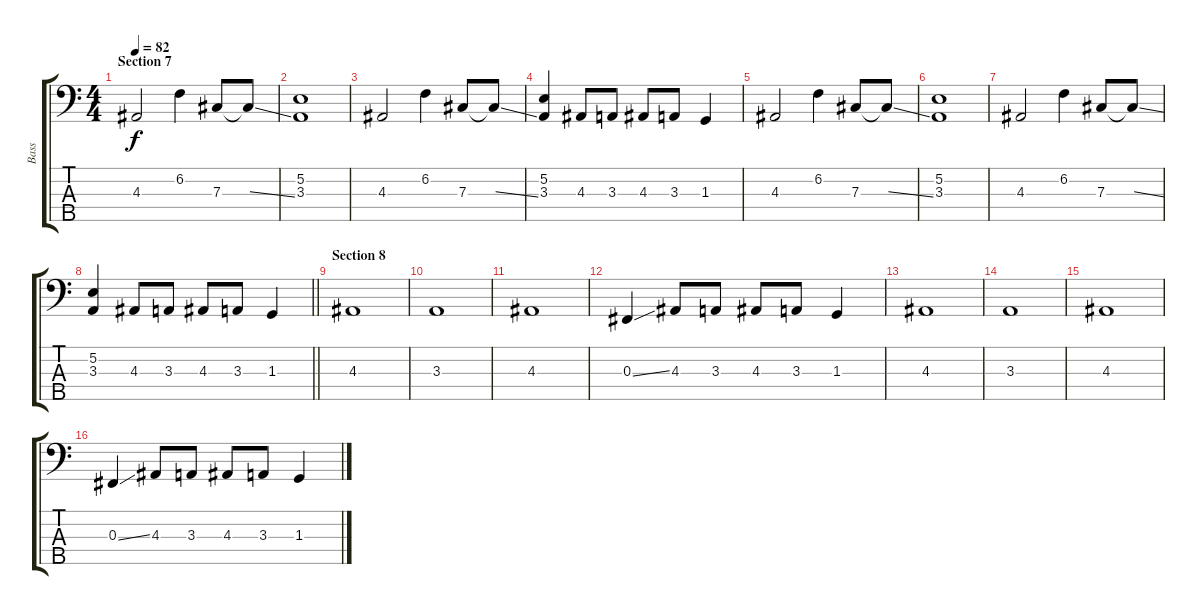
\track ("Bass" "Bass") {instrument electricbasspick}
\staff {score tabs}
\tuning (E2 B1 Gb1 Db1 Ab0) {hide}
\ts (4 4)
\section ("" "Section 7")
\tempo 82
\clef f4
\ks c
4.3.2{dy f} 6.2.4 7.3.8 7.3{ss t}.8 |
(5.2 3.3).1 |
4.3.2 6.2.4 7.3.8 7.3{ss t}.8 |
(5.2 3.3).4 4.3.8 3.3.8 4.3.8 3.3.8 1.3.4 |
4.3.2 6.2.4 7.3.8 7.3{ss t}.8 |
(5.2 3.3).1 |
4.3.2 6.2.4 7.3.8 7.3{ss t}.8 |
\barLineRight lightlight
(5.2 3.3).4 4.3.8 3.3.8 4.3.8 3.3.8 1.3.4 |
\section ("" "Section 8")
4.3.1 |
3.3.1 |
4.3.1 |
0.3{ss}.4 4.3.8 3.3.8 4.3.8 3.3.8 1.3.4 |
4.3.1 |
3.3.1 |
4.3.1 |
0.3{ss}.4 4.3.8 3.3.8 4.3.8 3.3.8 1.3.4
